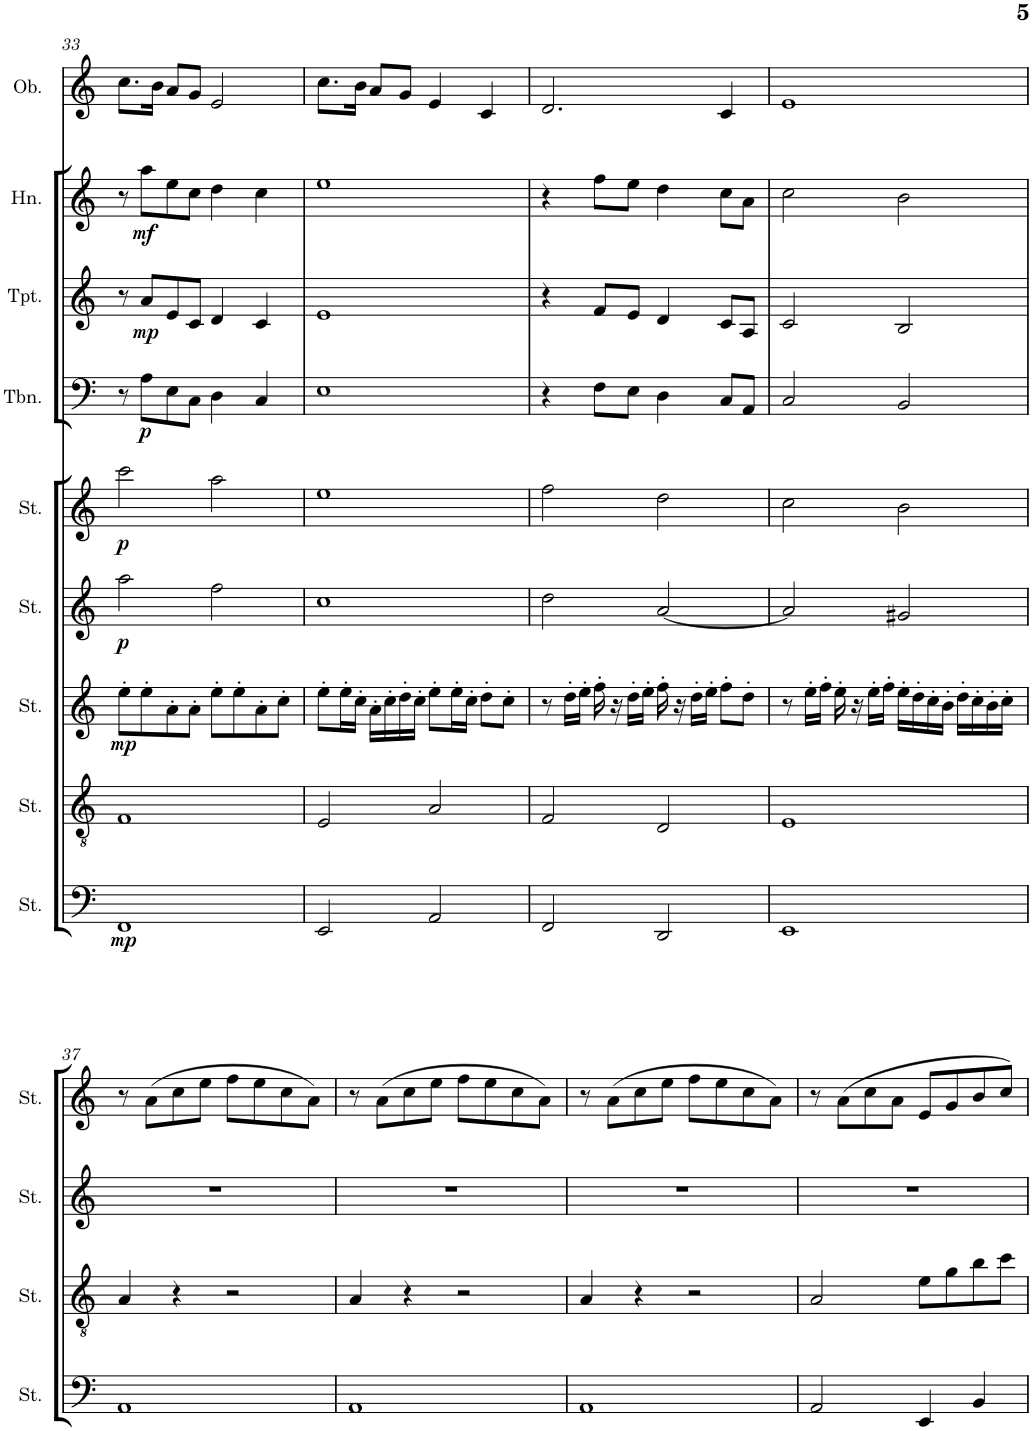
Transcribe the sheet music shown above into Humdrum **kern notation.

**kern	**dynam	**kern	**kern	**dynam	**kern	**dynam	**kern	**dynam	**kern	**dynam	**kern	**dynam	**kern	**dynam	**kern
*part9	*part9	*part8	*part7	*part7	*part6	*part6	*part5	*part5	*part4	*part4	*part3	*part3	*part2	*part2	*part1
*staff9	*staff9	*staff8	*staff7	*staff7	*staff6	*staff6	*staff5	*staff5	*staff4	*staff4	*staff3	*staff3	*staff2	*staff2	*staff1
*I"Strings	*	*I"Strings	*I"Strings	*	*I"Strings	*	*I"Strings	*	*I"Trombone	*	*I"Trumpet	*	*I"Horn	*	*I"Oboe
*I'St.	*	*I'St.	*I'St.	*	*I'St.	*	*I'St.	*	*I'Tbn.	*	*I'Tpt.	*	*I'Hn.	*	*I'Ob.
!!LO:PB:g=z
*clefF4	*	*clefGv2	*clefG2	*	*clefG2	*	*clefG2	*	*clefF4	*	*clefG2	*	*clefG2	*	*clefG2
*	*	*	*	*	*	*	*	*	*	*	*Trd1c2	*	*Trd7c12	*	*
*k[]	*	*k[]	*k[]	*	*k[]	*	*k[]	*	*k[]	*	*k[]	*	*k[]	*	*k[]
*M4/4	*	*M4/4	*M4/4	*	*M4/4	*	*M4/4	*	*M4/4	*	*M4/4	*	*M4/4	*	*M4/4
=33	=33	=33	=33	=33	=33	=33	=33	=33	=33	=33	=33	=33	=33	=33	=33
!	!LO:DY:b	!	!	!LO:DY:b	!	!LO:DY:b	!	!LO:DY:b	!	!	!	!	!	!	!
1FF	mp	1F	8ee'\L	mp	2aa\	p	2ccc\	p	8r	.	8r	.	8r	.	8.cc\L
!	!	!	!	!	!	!	!	!	!	!LO:DY:b	!	!LO:DY:b	!	!LO:DY:b	!
.	.	.	8ee'\	.	.	.	.	.	8A\L	p	8a/L	mp	8aa\L	mf	.
.	.	.	.	.	.	.	.	.	.	.	.	.	.	.	16b\Jk
.	.	.	8a'\	.	.	.	.	.	8E\	.	8e/	.	8ee\	.	8a/L
.	.	.	8a'\J	.	.	.	.	.	8C\J	.	8c/J	.	8cc\J	.	8g/J
.	.	.	8ee'\L	.	2ff\	.	2aa\	.	4D\	.	4d/	.	4dd\	.	2e/
.	.	.	8ee'\	.	.	.	.	.	.	.	.	.	.	.	.
.	.	.	8a'\	.	.	.	.	.	4C/	.	4c/	.	4cc\	.	.
.	.	.	8cc'\J	.	.	.	.	.	.	.	.	.	.	.	.
=34	=34	=34	=34	=34	=34	=34	=34	=34	=34	=34	=34	=34	=34	=34	=34
2EE/	.	2E/	8ee'\L	.	1cc	.	1ee	.	1E	.	1e	.	1ee	.	8.cc\L
.	.	.	16ee'\L	.	.	.	.	.	.	.	.	.	.	.	.
.	.	.	16cc'\JJ	.	.	.	.	.	.	.	.	.	.	.	16b\Jk
.	.	.	16a'\LL	.	.	.	.	.	.	.	.	.	.	.	8a/L
.	.	.	16cc'\	.	.	.	.	.	.	.	.	.	.	.	.
.	.	.	16dd'\	.	.	.	.	.	.	.	.	.	.	.	8g/J
.	.	.	16cc'\JJ	.	.	.	.	.	.	.	.	.	.	.	.
2AA/	.	2A/	8ee'\L	.	.	.	.	.	.	.	.	.	.	.	4e/
.	.	.	16ee'\L	.	.	.	.	.	.	.	.	.	.	.	.
.	.	.	16cc'\JJ	.	.	.	.	.	.	.	.	.	.	.	.
.	.	.	8dd'\L	.	.	.	.	.	.	.	.	.	.	.	4c/
.	.	.	8cc'\J	.	.	.	.	.	.	.	.	.	.	.	.
=35	=35	=35	=35	=35	=35	=35	=35	=35	=35	=35	=35	=35	=35	=35	=35
2FF/	.	2F/	8r	.	2dd\	.	2ff\	.	4r	.	4r	.	4r	.	2.d/
.	.	.	16dd'\LL	.	.	.	.	.	.	.	.	.	.	.	.
.	.	.	16ee'\JJ	.	.	.	.	.	.	.	.	.	.	.	.
.	.	.	16ff'\	.	.	.	.	.	8F\L	.	8f/L	.	8ff\L	.	.
.	.	.	16r	.	.	.	.	.	.	.	.	.	.	.	.
.	.	.	16dd'\LL	.	.	.	.	.	8E\J	.	8e/J	.	8ee\J	.	.
.	.	.	16ee'\JJ	.	.	.	.	.	.	.	.	.	.	.	.
2DD/	.	2D/	16ff'\	.	[2a/	.	2dd\	.	4D\	.	4d/	.	4dd\	.	.
.	.	.	16r	.	.	.	.	.	.	.	.	.	.	.	.
.	.	.	16dd'\LL	.	.	.	.	.	.	.	.	.	.	.	.
.	.	.	16ee'\JJ	.	.	.	.	.	.	.	.	.	.	.	.
.	.	.	8ff'\L	.	.	.	.	.	8C/L	.	8c/L	.	8cc\L	.	4c/
.	.	.	8dd'\J	.	.	.	.	.	8AA/J	.	8A/J	.	8a\J	.	.
=36	=36	=36	=36	=36	=36	=36	=36	=36	=36	=36	=36	=36	=36	=36	=36
1EE	.	1E	8r	.	2a/]	.	2cc\	.	2C/	.	2c/	.	2cc\	.	1e
.	.	.	16ee'\LL	.	.	.	.	.	.	.	.	.	.	.	.
.	.	.	16ff'\JJ	.	.	.	.	.	.	.	.	.	.	.	.
.	.	.	16ee'\	.	.	.	.	.	.	.	.	.	.	.	.
.	.	.	16r	.	.	.	.	.	.	.	.	.	.	.	.
.	.	.	16ee'\LL	.	.	.	.	.	.	.	.	.	.	.	.
.	.	.	16ff'\JJ	.	.	.	.	.	.	.	.	.	.	.	.
.	.	.	16ee'\LL	.	2g#X/	.	2b\	.	2BB/	.	2B/	.	2b\	.	.
.	.	.	16dd'\	.	.	.	.	.	.	.	.	.	.	.	.
.	.	.	16cc'\	.	.	.	.	.	.	.	.	.	.	.	.
.	.	.	16b'\JJ	.	.	.	.	.	.	.	.	.	.	.	.
.	.	.	16dd'\LL	.	.	.	.	.	.	.	.	.	.	.	.
.	.	.	16cc'\	.	.	.	.	.	.	.	.	.	.	.	.
.	.	.	16b'\	.	.	.	.	.	.	.	.	.	.	.	.
.	.	.	16cc'\JJ	.	.	.	.	.	.	.	.	.	.	.	.
!!LO:LB:g=z
=37	=37	=37	=37	=37	=37	=37	=37	=37	=37	=37	=37	=37	=37	=37	=37
1AA	.	4A/	1r	.	1r	.	8r	.	1r	.	1r	.	1r	.	1r
.	.	.	.	.	.	.	(8a\L	.	.	.	.	.	.	.	.
.	.	4r	.	.	.	.	8cc\	.	.	.	.	.	.	.	.
.	.	.	.	.	.	.	8ee\J	.	.	.	.	.	.	.	.
.	.	2r	.	.	.	.	8ff\L	.	.	.	.	.	.	.	.
.	.	.	.	.	.	.	8ee\	.	.	.	.	.	.	.	.
.	.	.	.	.	.	.	8cc\	.	.	.	.	.	.	.	.
.	.	.	.	.	.	.	8a\J)	.	.	.	.	.	.	.	.
=38	=38	=38	=38	=38	=38	=38	=38	=38	=38	=38	=38	=38	=38	=38	=38
1AA	.	4A/	1r	.	1r	.	8r	.	1r	.	1r	.	1r	.	1r
.	.	.	.	.	.	.	(8a\L	.	.	.	.	.	.	.	.
.	.	4r	.	.	.	.	8cc\	.	.	.	.	.	.	.	.
.	.	.	.	.	.	.	8ee\J	.	.	.	.	.	.	.	.
.	.	2r	.	.	.	.	8ff\L	.	.	.	.	.	.	.	.
.	.	.	.	.	.	.	8ee\	.	.	.	.	.	.	.	.
.	.	.	.	.	.	.	8cc\	.	.	.	.	.	.	.	.
.	.	.	.	.	.	.	8a\J)	.	.	.	.	.	.	.	.
=39	=39	=39	=39	=39	=39	=39	=39	=39	=39	=39	=39	=39	=39	=39	=39
1AA	.	4A/	1r	.	1r	.	8r	.	1r	.	1r	.	1r	.	1r
.	.	.	.	.	.	.	(8a\L	.	.	.	.	.	.	.	.
.	.	4r	.	.	.	.	8cc\	.	.	.	.	.	.	.	.
.	.	.	.	.	.	.	8ee\J	.	.	.	.	.	.	.	.
.	.	2r	.	.	.	.	8ff\L	.	.	.	.	.	.	.	.
.	.	.	.	.	.	.	8ee\	.	.	.	.	.	.	.	.
.	.	.	.	.	.	.	8cc\	.	.	.	.	.	.	.	.
.	.	.	.	.	.	.	8a\J)	.	.	.	.	.	.	.	.
=40	=40	=40	=40	=40	=40	=40	=40	=40	=40	=40	=40	=40	=40	=40	=40
2AA/	.	2A/	1r	.	1r	.	8r	.	1r	.	1r	.	1r	.	1r
.	.	.	.	.	.	.	(8a\L	.	.	.	.	.	.	.	.
.	.	.	.	.	.	.	8cc\	.	.	.	.	.	.	.	.
.	.	.	.	.	.	.	8a\J	.	.	.	.	.	.	.	.
4EE/	.	8e\L	.	.	.	.	8e/L	.	.	.	.	.	.	.	.
.	.	8g\	.	.	.	.	8g/	.	.	.	.	.	.	.	.
4BB/	.	8b\	.	.	.	.	8b/	.	.	.	.	.	.	.	.
.	.	8cc\J	.	.	.	.	8cc/J)	.	.	.	.	.	.	.	.
=	=	=	=	=	=	=	=	=	=	=	=	=	=	=	=
*-	*-	*-	*-	*-	*-	*-	*-	*-	*-	*-	*-	*-	*-	*-	*-
